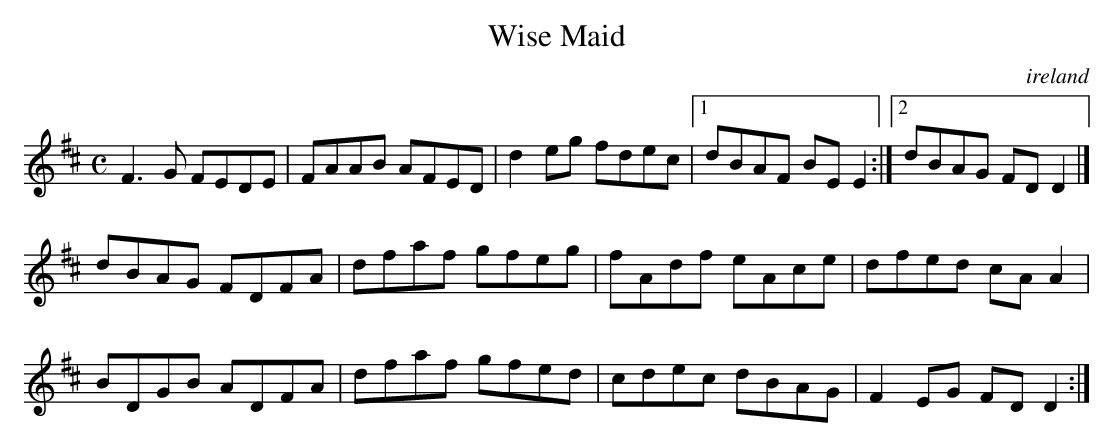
X:1
T:Wise Maid
O:ireland
M:C
L:1/8
K:D Major
F3G FEDE|FAAB AFED|d2eg fdec|[1 dBAF BEE2:|[2 dBAG FDD2|]!
dBAG FDFA|dfaf gfeg|fAdf eAce|dfed cAA2|!
BDGB ADFA|dfaf gfed|cdec dBAG|F2EG FDD2:|!
